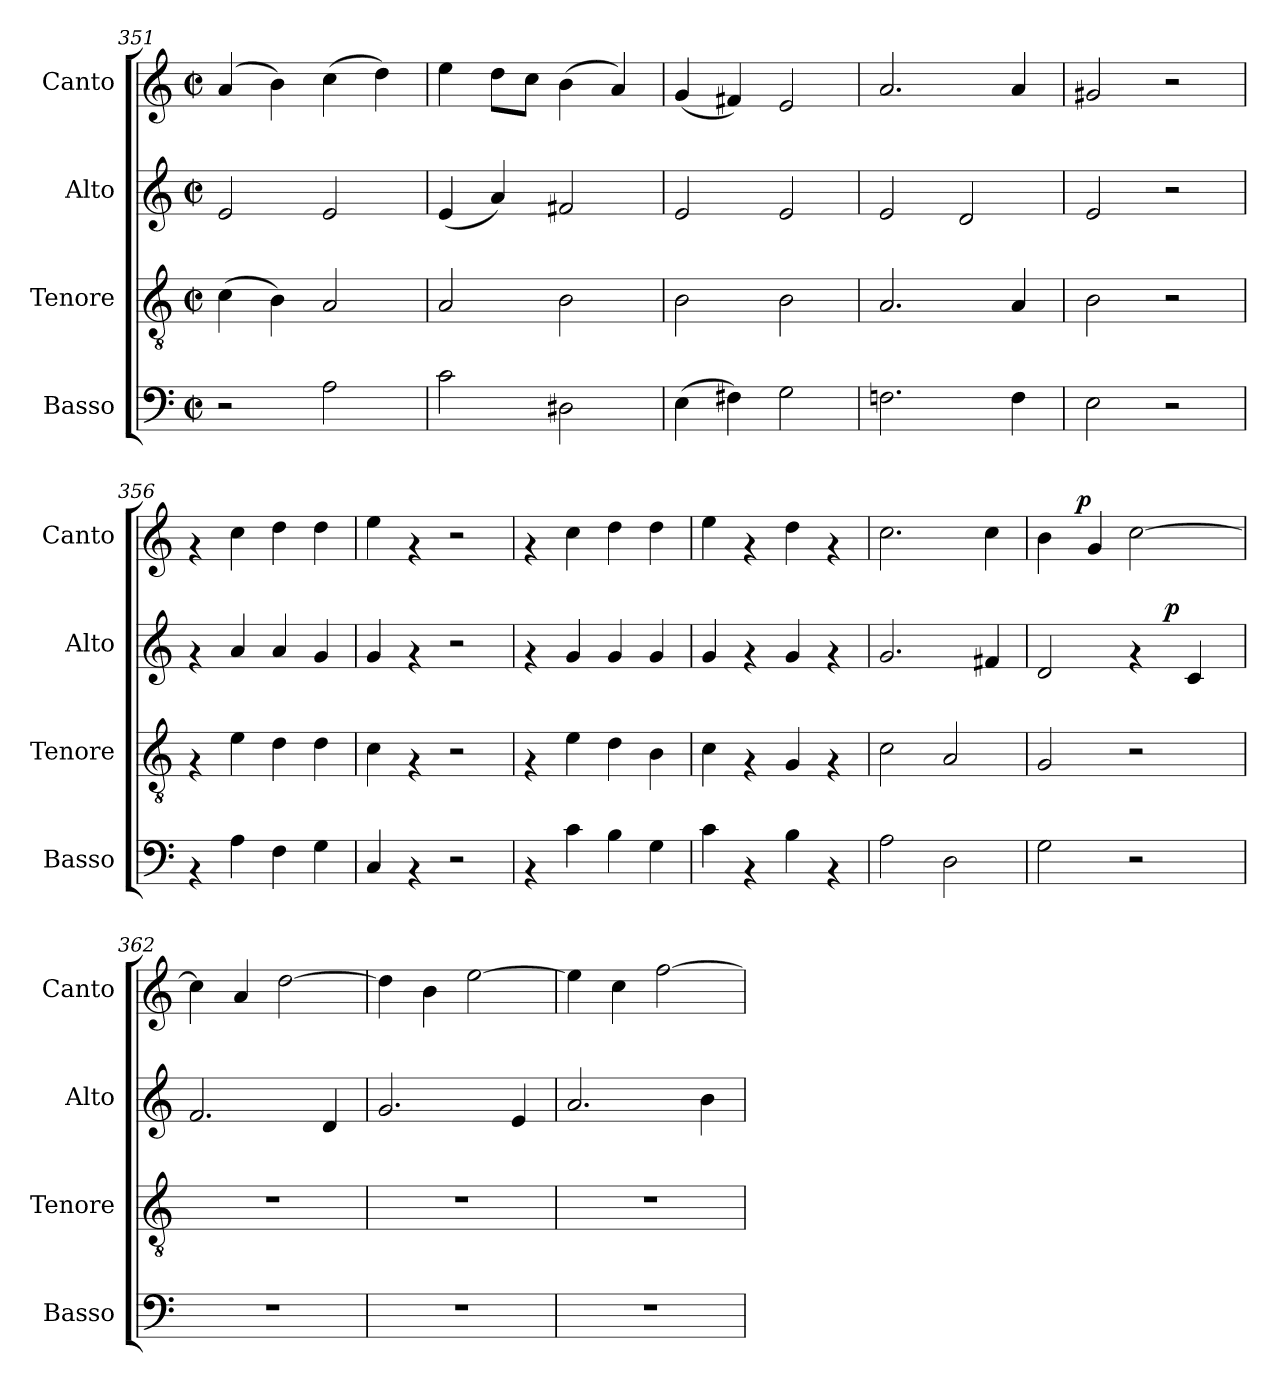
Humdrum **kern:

**kern	**kern	**kern	**dynam	**kern	**dynam
*part4	*part3	*part2	*part2	*part1	*part1
*staff4	*staff3	*staff2	*staff2	*staff1	*staff1
*I"Basso	*I"Tenore	*I"Alto	*	*I"Canto	*
*I'Basso	*I'Tenore	*I'Alto	*	*I'Canto	*
!!LO:LB:g=z
*clefF4	*clefGv2	*clefG2	*	*clefG2	*
*k[]	*k[]	*k[]	*	*k[]	*
*C:	*C:	*C:	*	*C:	*
*M2/2	*M2/2	*M2/2	*	*M2/2	*
*met(c|)	*met(c|)	*met(c|)	*	*met(c|)	*
=351	=351	=351	=351	=351	=351
2r	(>4c\	2e/	.	(4a/	.
.	4B\)	.	.	4b\)	.
2A\	2A/	2e/	.	(>4cc\	.
.	.	.	.	4dd\)	.
=352	=352	=352	=352	=352	=352
2c\	2A/	(<4e/	.	4ee\	.
.	.	4a/)	.	8dd\L	.
.	.	.	.	8cc\J	.
2D#X\	2B\	2f#X/	.	(>4b\	.
.	.	.	.	4a/)	.
=353	=353	=353	=353	=353	=353
(>4E\	2B\	2e/	.	(<4g/	.
4F#X\)	.	.	.	4f#X/)	.
2G\	2B\	2e/	.	2e/	.
=354	=354	=354	=354	=354	=354
2.Fni\	2.A/	2e/	.	2.a/	.
.	.	2d/	.	.	.
4F\	4A/	.	.	4a/	.
=355	=355	=355	=355	=355	=355
2E\	2B\	2e/	.	2g#X/	.
2r	2r	2r	.	2r	.
=356	=356	=356	=356	=356	=356
4rAA	4rF	4rf	.	4rf	.
4A\	4e\	4a/	.	4cc\	.
4F\	4d\	4a/	.	4dd\	.
4G\	4d\	4g/	.	4dd\	.
=357	=357	=357	=357	=357	=357
4C/	4c\	4g/	.	4ee\	.
4rAA	4rF	4rf	.	4rf	.
2r	2r	2r	.	2r	.
=358	=358	=358	=358	=358	=358
4rAA	4rF	4rf	.	4rf	.
4c\	4e\	4g/	.	4cc\	.
4B\	4d\	4g/	.	4dd\	.
4G\	4B\	4g/	.	4dd\	.
=359	=359	=359	=359	=359	=359
4c\	4c\	4g/	.	4ee\	.
4rAA	4rF	4rf	.	4rf	.
4B\	4G/	4g/	.	4dd\	.
4rAA	4rF	4rf	.	4rf	.
=360	=360	=360	=360	=360	=360
2A\	2c\	2.g/	.	2.cc\	.
2D\	2A/	.	.	.	.
.	.	4f#X/	.	4cc\	.
!!LO:LB:g=z
=361	=361	=361	=361	=361	=361
*	*	*^	*	*^	*
2G\	2G/	2d/	2ryy	.	4b\	8..ryy	.
!	!	!	!	!	!	!	!LO:DY:a
.	.	.	.	.	.	2ryy	p
.	.	.	.	.	4g/	.	.
2r	2r	4rf	8.ryy	.	[>2cc\	.	.
!	!	!	!	!LO:DY:a	!	!	!
.	.	.	4ryy	p	.	.	.
.	.	.	.	.	.	4ryy	.
.	.	4c/	.	.	.	.	.
.	.	.	16ryy	.	.	.	.
.	.	.	.	.	.	32ryy	.
*	*	*v	*v	*	*	*	*
*	*	*	*	*v	*v	*
=362	=362	=362	=362	=362	=362
1r	1r	2.f/	.	4cc\]	.
.	.	.	.	4a/	.
.	.	.	.	[>2dd\	.
.	.	4d/	.	.	.
=363	=363	=363	=363	=363	=363
1r	1r	2.g/	.	4dd\]	.
.	.	.	.	4b\	.
.	.	.	.	[>2ee\	.
.	.	4e/	.	.	.
=364	=364	=364	=364	=364	=364
1r	1r	2.a/	.	4ee\]	.
.	.	.	.	4cc\	.
.	.	.	.	[>2ff\	.
.	.	4b\	.	.	.
=	=	=	=	=	=
*-	*-	*-	*-	*-	*-
